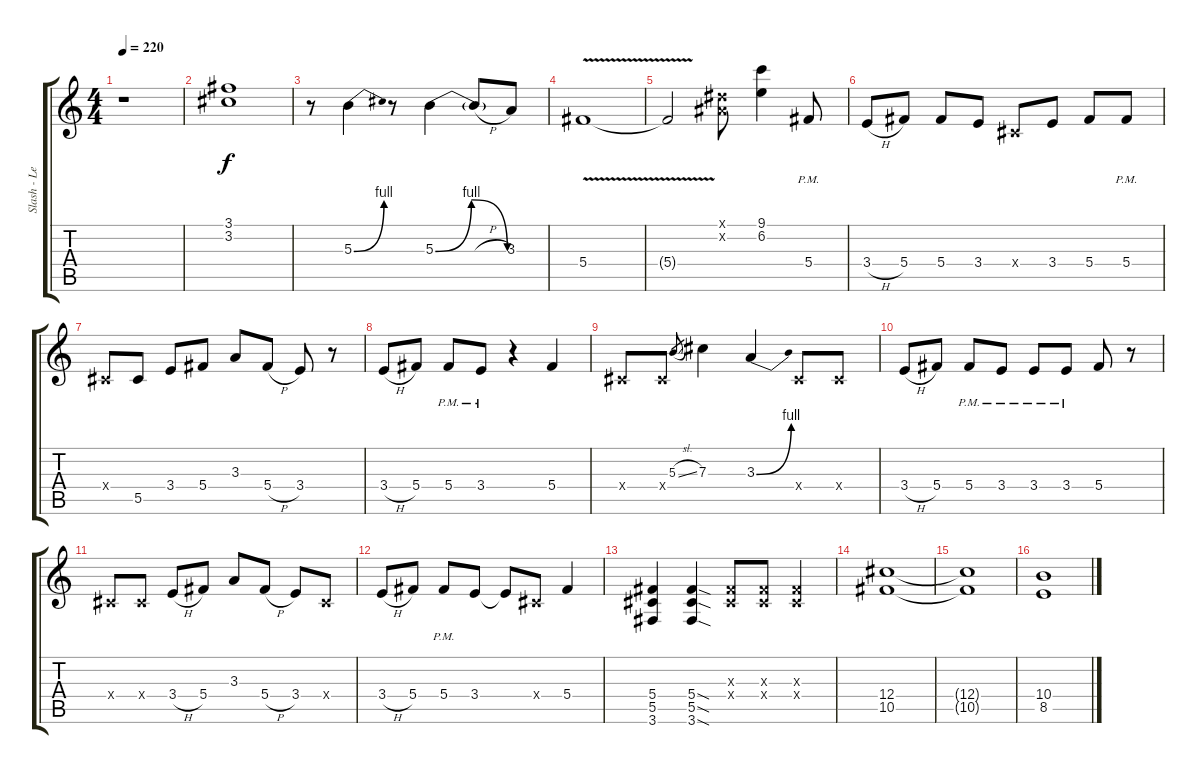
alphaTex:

\track ("Slash - Lead Guitar" "Slash - Le") {instrument distortionguitar}
\staff {score tabs}
\tuning (Eb4 Bb3 Gb3 Db3 Ab2 Eb2) {hide}
\ts (4 4)
\tempo 220
\clef g2
\ks c
r.1{dy f} |
(3.1 3.2).1 |
r.8 5.3{be (bend 0 0 60 4)}.4 r.8 5.3{be (bendrelease 0 0 15 4 45 4 60 0)}.4 5.3{h t}.8 3.3.8 |
5.4{v}.1 |
5.4{t}.2 (0.1{x} 0.2{x}).8 (9.1 6.2).4 5.4{pm}.8 |
3.4{h}.8 5.4.8 5.4.8 3.4.8 0.4{x}.8 3.4.8 5.4.8 5.4{pm}.8 |
0.4{x}.8 5.5.8 3.4.8 5.4.8 3.3.8 5.4{h}.8 3.4.8 r.8 |
3.4{h}.8 5.4.8 5.4{pm}.8 3.4{pm}.8 r.4 5.4.4 |
0.4{x}.8 0.4{x}.8 5.3{sl}.8{gr} 7.3.4 3.3{be (bend 0 0 60 4)}.4 0.4{x}.8 0.4{x}.8 |
3.4{h}.8 5.4.8 5.4{pm}.8 3.4{pm}.8 3.4{pm}.8 3.4{pm}.8 5.4.8 r.8 |
0.4{x}.8 0.4{x}.8 3.4{h}.8 5.4.8 3.3.8 5.4{h}.8 3.4.8 0.4{x}.8 |
3.4{h}.8 5.4.8 5.4{pm}.8 3.4.8 3.4{t}.8 0.4{x}.8 5.4.4 |
(5.4 5.5 3.6).4 (5.4{sod} 5.5{sod} 3.6{sod}).4 (0.3{x} 0.4{x}).8 (0.3{x} 0.4{x}).8 (0.3{x} 0.4{x}).4 |
(12.4 10.5).1 |
(12.4{t} 10.5{t}).1 |
(10.4 8.5).1
